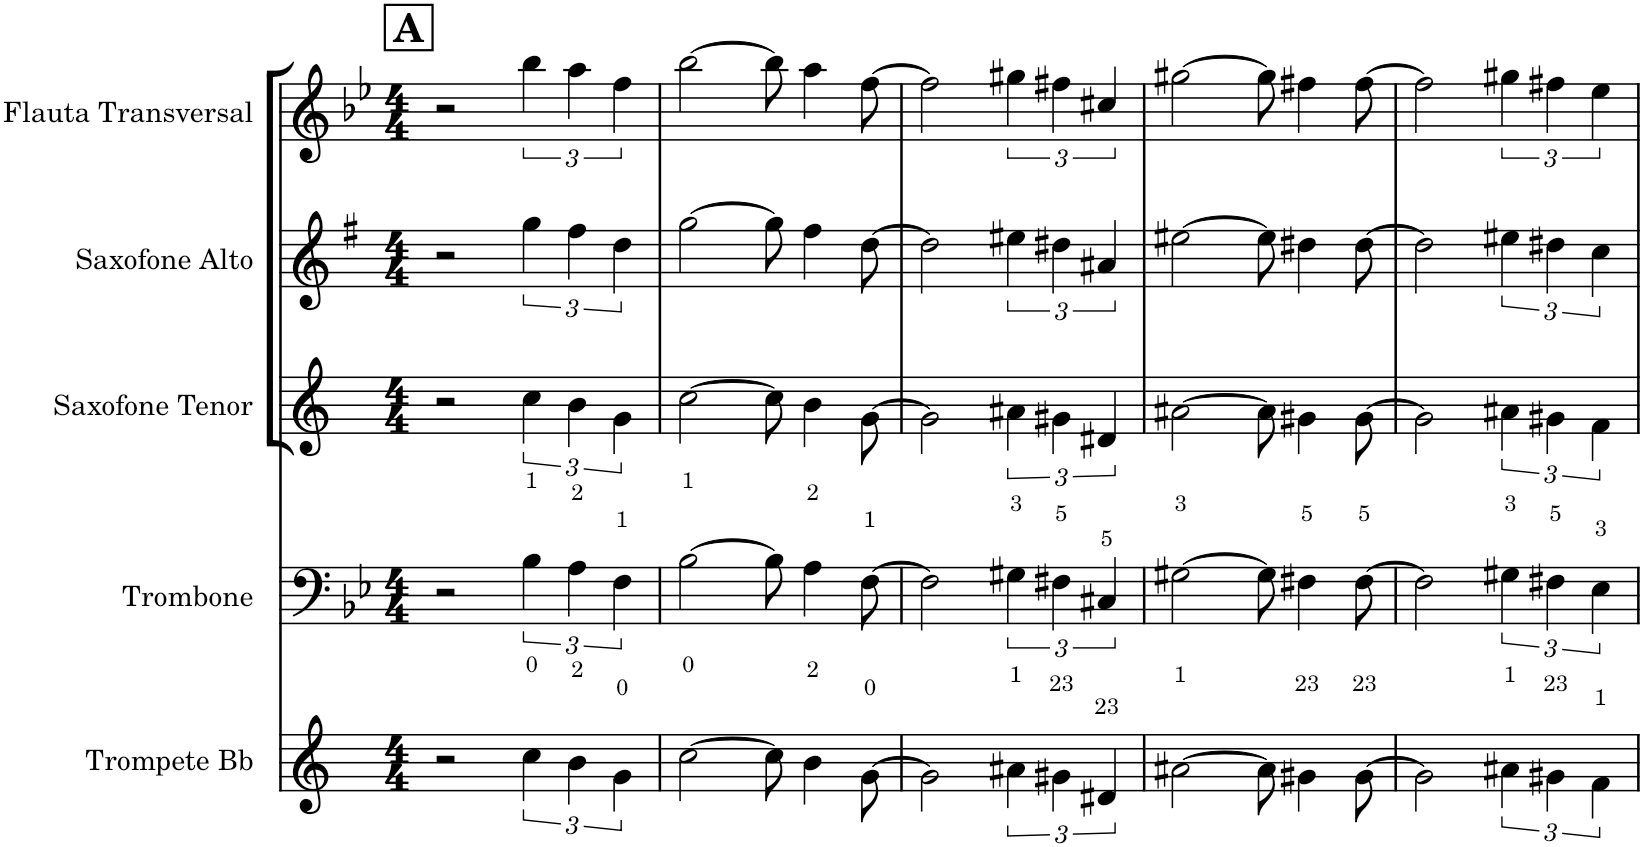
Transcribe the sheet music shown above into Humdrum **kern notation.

**kern	**kern	**kern	**kern	**kern
*part5	*part4	*part3	*part2	*part1
*staff5	*staff4	*staff3	*staff2	*staff1
*I"Trompete Bb	*I"Trombone	*I"Saxofone Tenor	*I"Saxofone Alto	*I"Flauta Transversal
*I'Tpt. Bb	*I'Tbn.	*I'Sax. Tn.	*	*I'Fl.
*clefG2	*clefF4	*clefG2	*clefG2	*clefG2
*Trd1c2	*	*Trd8c14	*Trd5c9	*
*k[]	*k[b-e-]	*k[]	*k[f#]	*k[b-e-]
*M4/4	*M4/4	*M4/4	*M4/4	*M4/4
!!LO:REH:place=s1:a:B:cj:t=A
=1	=1	=1	=1	=1
2r	2r	2r	2r	2r
6cc\	6B-\	6cc\	6gg\	6bb-\
6b\	6A\	6b\	6ff#\	6aa\
6g\	6F\	6g\	6dd\	6ff\
=2	=2	=2	=2	=2
[2cc\	[2B-\	[2cc\	[2gg\	[2bb-\
8cc\]	8B-\]	8cc\]	8gg\]	8bb-\]
4b\	4A\	4b\	4ff#\	4aa\
[8g\	[8F\	[8g\	[8dd\	[8ff\
=3	=3	=3	=3	=3
2g\]	2F\]	2g\]	2dd\]	2ff\]
6a#X\	6G#X\	6a#X\	6ee#X\	6gg#X\
6g#X\	6F#X\	6g#X\	6dd#X\	6ff#X\
6d#X/	6C#X/	6d#X/	6a#X/	6cc#X/
=4	=4	=4	=4	=4
[2a#X\	[2G#X\	[2a#X\	[2ee#X\	[2gg#X\
8a#\]	8G#\]	8a#\]	8ee#\]	8gg#\]
4g#X\	4F#X\	4g#X\	4dd#X\	4ff#X\
[8g#\	[8F#\	[8g#\	[8dd#\	[8ff#\
=5	=5	=5	=5	=5
2g#\]	2F#\]	2g#\]	2dd#\]	2ff#\]
6a#X\	6G#X\	6a#X\	6ee#X\	6gg#X\
6g#X\	6F#X\	6g#X\	6dd#X\	6ff#X\
6f\	6E-\	6f\	6cc\	6ee-\
=	=	=	=	=
*-	*-	*-	*-	*-
